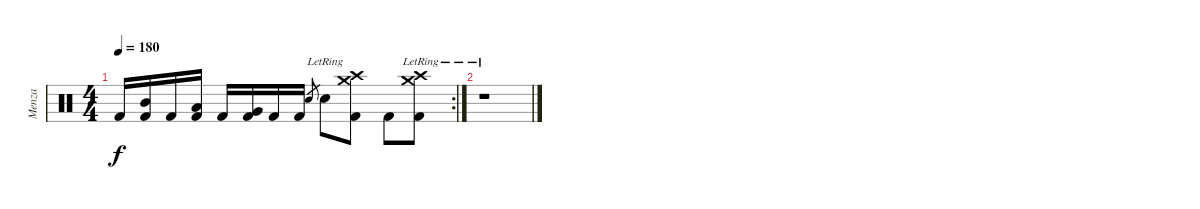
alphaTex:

\track ("Menza" "Menza") {instrument percussion}
\staff {score}
\articulation defaults
\rc 2
\ts (4 4)
\tempo 180
\clef neutral
\ks c "Kick (hit) 2".16{dy f}
("Mid Tom (hit)" "Kick (hit) 2").16 "Kick (hit) 2".16 ("Low Tom (hit)" "Kick (hit) 2").16 "Kick (hit) 2".16 ("Very Low Tom (hit)" "Kick (hit) 2").16 "Kick (hit) 2".16 "Kick (hit) 2".16 "Electric Snare (hit)".8{gr} "Electric Snare (hit)"{lr}.8 ("Crash high (hit)"{lr} "Crash medium (hit)"{lr} "Kick (hit) 2").8 "Kick (hit) 2".8 ("Crash high (hit)"{lr} "Crash medium (hit)"{lr} "Kick (hit) 2"{lr}).8 |
r.1
